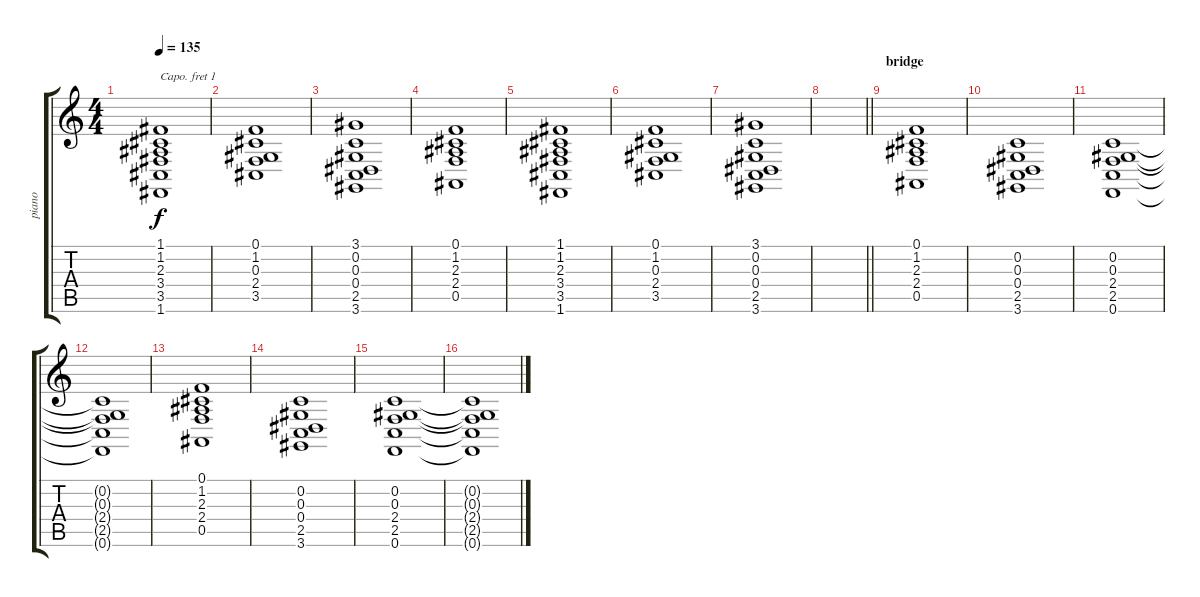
\track ("piano" "piano") {instrument drawbarorgan}
\staff {score tabs}
\capo 1
\tuning (E4 B3 G3 D3 A2 E2) {hide}
\ts (4 4)
\tempo 135
\clef g2
\ks c
(1.1 1.2 2.3 3.4 3.5 1.6).1{dy f} |
(0.1 1.2 0.3 2.4 3.5).1 |
(3.1 0.2 0.3 0.4 2.5 3.6).1 |
(0.1 1.2 2.3 2.4 0.5).1 |
(1.1 1.2 2.3 3.4 3.5 1.6).1 |
(0.1 1.2 0.3 2.4 3.5).1 |
(3.1 0.2 0.3 0.4 2.5 3.6).1 |
\barLineRight lightlight
|
\section ("" "bridge")
(0.1 1.2 2.3 2.4 0.5).1 |
(0.2 0.3 0.4 2.5 3.6).1 |
(0.2 0.3 2.4 2.5 0.6).1 |
(0.2{t} 0.3{t} 2.4{t} 2.5{t} 0.6{t}).1 |
(0.1 1.2 2.3 2.4 0.5).1 |
(0.2 0.3 0.4 2.5 3.6).1 |
(0.2 0.3 2.4 2.5 0.6).1 |
(0.2{t} 0.3{t} 2.4{t} 2.5{t} 0.6{t}).1
